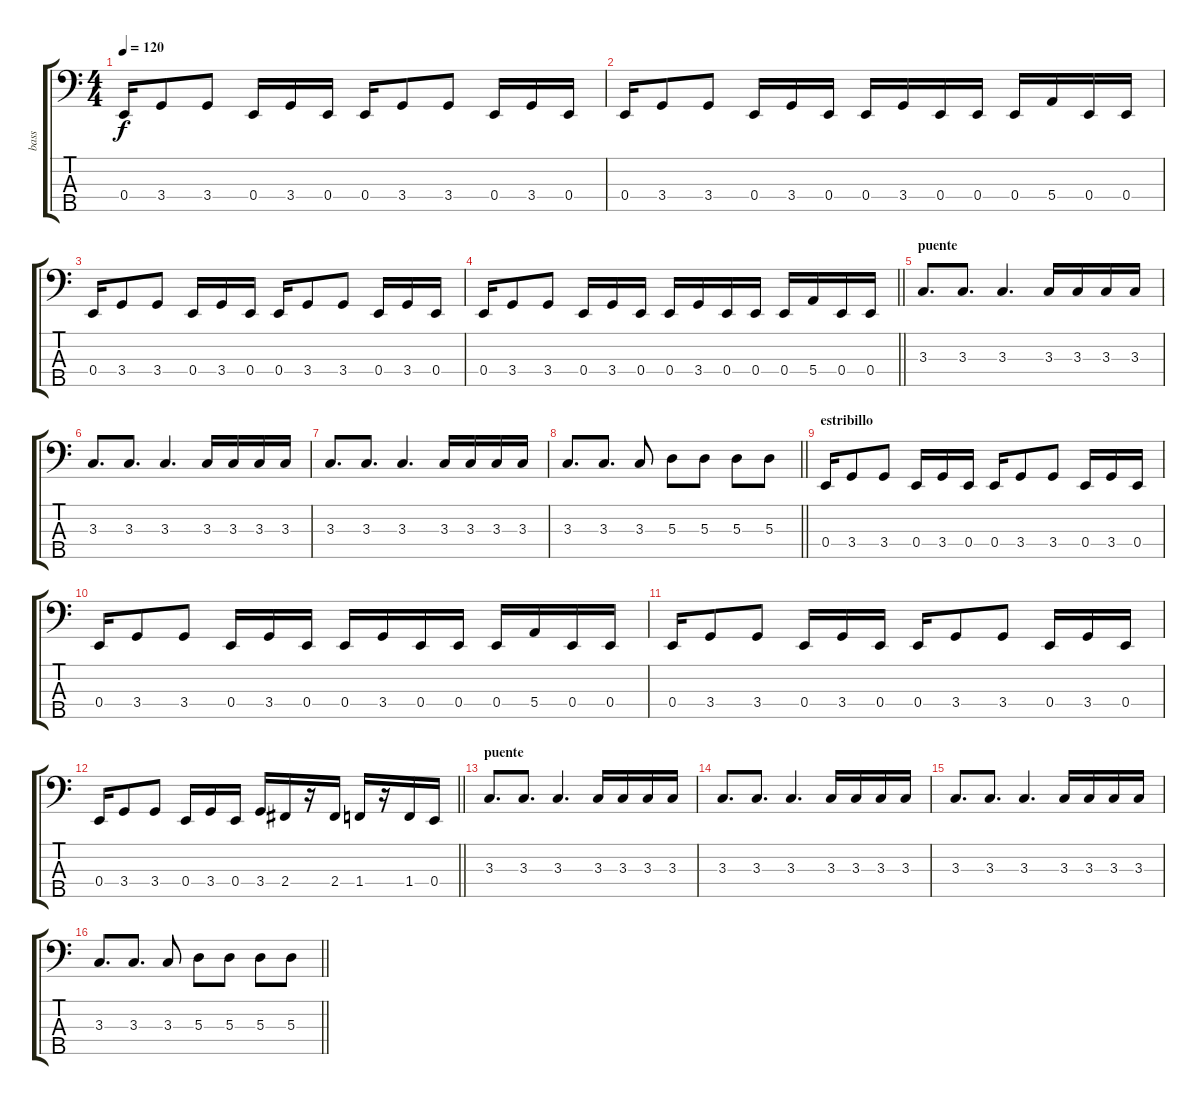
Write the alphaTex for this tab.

\track ("bass" "bass") {instrument electricbasspick}
\staff {score tabs}
\tuning (G2 D2 A1 E1 B0) {hide}
\ts (4 4)
\tempo 120
\clef f4
\ks c
0.4.16{dy f} 3.4.8 3.4.8 0.4.16 3.4.16 0.4.16 0.4.16 3.4.8 3.4.8 0.4.16 3.4.16 0.4.16 |
0.4.16 3.4.8 3.4.8 0.4.16 3.4.16 0.4.16 0.4.16 3.4.16 0.4.16 0.4.16 0.4.16 5.4.16 0.4.16 0.4.16 |
0.4.16 3.4.8 3.4.8 0.4.16 3.4.16 0.4.16 0.4.16 3.4.8 3.4.8 0.4.16 3.4.16 0.4.16 |
\barLineRight lightlight
0.4.16 3.4.8 3.4.8 0.4.16 3.4.16 0.4.16 0.4.16 3.4.16 0.4.16 0.4.16 0.4.16 5.4.16 0.4.16 0.4.16 |
\section ("" "puente")
3.3.8{d} 3.3.8{d} 3.3.4{d} 3.3.16 3.3.16 3.3.16 3.3.16 |
3.3.8{d} 3.3.8{d} 3.3.4{d} 3.3.16 3.3.16 3.3.16 3.3.16 |
3.3.8{d} 3.3.8{d} 3.3.4{d} 3.3.16 3.3.16 3.3.16 3.3.16 |
\barLineRight lightlight
3.3.8{d} 3.3.8{d} 3.3.8 5.3.8 5.3.8 5.3.8 5.3.8 |
\section ("" "estribillo")
0.4.16 3.4.8 3.4.8 0.4.16 3.4.16 0.4.16 0.4.16 3.4.8 3.4.8 0.4.16 3.4.16 0.4.16 |
0.4.16 3.4.8 3.4.8 0.4.16 3.4.16 0.4.16 0.4.16 3.4.16 0.4.16 0.4.16 0.4.16 5.4.16 0.4.16 0.4.16 |
0.4.16 3.4.8 3.4.8 0.4.16 3.4.16 0.4.16 0.4.16 3.4.8 3.4.8 0.4.16 3.4.16 0.4.16 |
\barLineRight lightlight
0.4.16 3.4.8 3.4.8 0.4.16 3.4.16 0.4.16 3.4.16 2.4.16 r.16 2.4.16 1.4.16 r.16 1.4.16 0.4.16 |
\section ("" "puente")
3.3.8{d} 3.3.8{d} 3.3.4{d} 3.3.16 3.3.16 3.3.16 3.3.16 |
3.3.8{d} 3.3.8{d} 3.3.4{d} 3.3.16 3.3.16 3.3.16 3.3.16 |
3.3.8{d} 3.3.8{d} 3.3.4{d} 3.3.16 3.3.16 3.3.16 3.3.16 |
\barLineRight lightlight
3.3.8{d} 3.3.8{d} 3.3.8 5.3.8 5.3.8 5.3.8 5.3.8
